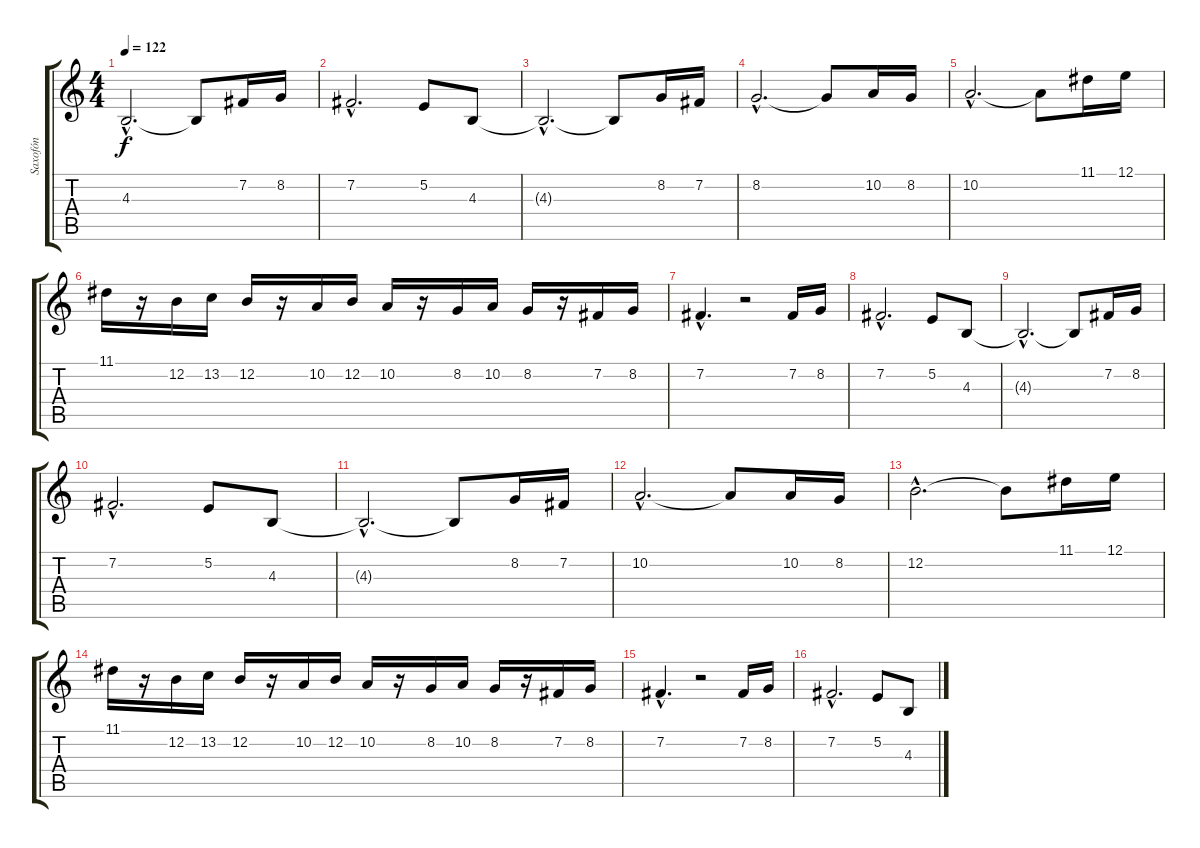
\track ("Saxofón" "Saxofón") {instrument altosax}
\staff {score tabs}
\tuning (E4 B3 G3 D3 A2 E2) {hide}
\ts (4 4)
\tempo 122
\clef g2
\ks c
4.3{hac t}.2{d dy f} 4.3{t}.8 7.2.16 8.2.16 |
7.2{hac}.2{d} 5.2.8 4.3.8 |
4.3{hac t}.2{d} 4.3{t}.8 8.2.16 7.2.16 |
8.2{hac}.2{d} 8.2{t}.8 10.2.16 8.2.16 |
10.2{hac}.2{d} 10.2{t}.8 11.1.16 12.1.16 |
11.1.16 r.16 12.2.16 13.2.16 12.2.16 r.16 10.2.16 12.2.16 10.2.16 r.16 8.2.16 10.2.16 8.2.16 r.16 7.2.16 8.2.16 |
7.2{hac}.4{d} r.2 7.2.16{volume 9} 8.2.16 |
7.2{hac}.2{d} 5.2.8 4.3.8 |
4.3{hac t}.2{d} 4.3{t}.8 7.2.16 8.2.16 |
7.2{hac}.2{d} 5.2.8 4.3.8 |
4.3{hac t}.2{d} 4.3{t}.8 8.2.16 7.2.16 |
10.2{hac}.2{d} 10.2{t}.8 10.2.16 8.2.16 |
12.2{hac}.2{d} 12.2{t}.8 11.1.16 12.1.16 |
11.1.16 r.16 12.2.16 13.2.16 12.2.16 r.16 10.2.16 12.2.16 10.2.16 r.16 8.2.16 10.2.16 8.2.16 r.16 7.2.16 8.2.16 |
7.2{hac}.4{d} r.2 7.2.16 8.2.16 |
7.2{hac}.2{d} 5.2.8 4.3.8
